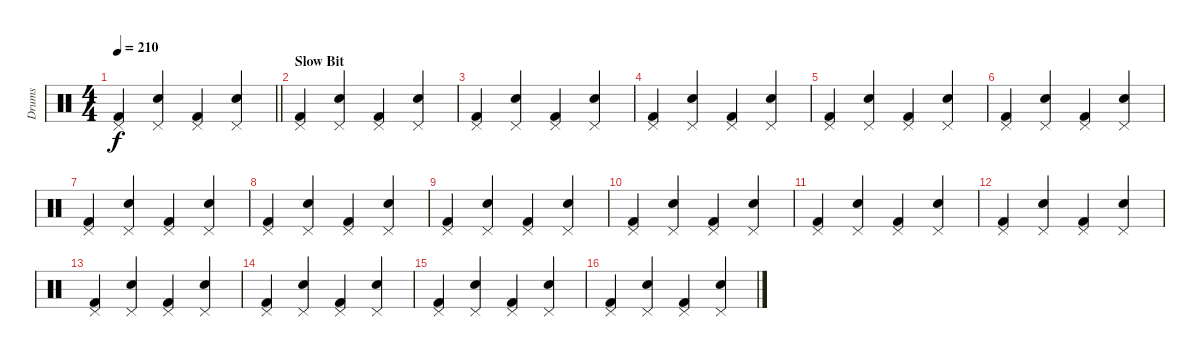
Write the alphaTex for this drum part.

\track ("Drums" "Drums") {instrument percussion}
\staff {score}
\articulation defaults
\ts (4 4)
\tempo 210
\clef neutral
\barLineRight lightlight
\ks c
("Pedal Hi-Hat (hit)" "Kick (hit) 2").4{dy f} ("Pedal Hi-Hat (hit)" "Electric Snare (hit)").4 ("Pedal Hi-Hat (hit)" "Kick (hit) 2").4 ("Pedal Hi-Hat (hit)" "Electric Snare (hit)").4 |
\section ("" "Slow Bit")
("Pedal Hi-Hat (hit)" "Kick (hit) 2").4 ("Pedal Hi-Hat (hit)" "Electric Snare (hit)").4 ("Pedal Hi-Hat (hit)" "Kick (hit) 2").4 ("Pedal Hi-Hat (hit)" "Electric Snare (hit)").4 |
("Pedal Hi-Hat (hit)" "Kick (hit) 2").4 ("Pedal Hi-Hat (hit)" "Electric Snare (hit)").4 ("Pedal Hi-Hat (hit)" "Kick (hit) 2").4 ("Pedal Hi-Hat (hit)" "Electric Snare (hit)").4 |
("Pedal Hi-Hat (hit)" "Kick (hit) 2").4 ("Pedal Hi-Hat (hit)" "Electric Snare (hit)").4 ("Pedal Hi-Hat (hit)" "Kick (hit) 2").4 ("Pedal Hi-Hat (hit)" "Electric Snare (hit)").4 |
("Pedal Hi-Hat (hit)" "Kick (hit) 2").4 ("Pedal Hi-Hat (hit)" "Electric Snare (hit)").4 ("Pedal Hi-Hat (hit)" "Kick (hit) 2").4 ("Pedal Hi-Hat (hit)" "Electric Snare (hit)").4 |
("Pedal Hi-Hat (hit)" "Kick (hit) 2").4 ("Pedal Hi-Hat (hit)" "Electric Snare (hit)").4 ("Pedal Hi-Hat (hit)" "Kick (hit) 2").4 ("Pedal Hi-Hat (hit)" "Electric Snare (hit)").4 |
("Pedal Hi-Hat (hit)" "Kick (hit) 2").4 ("Pedal Hi-Hat (hit)" "Electric Snare (hit)").4 ("Pedal Hi-Hat (hit)" "Kick (hit) 2").4 ("Pedal Hi-Hat (hit)" "Electric Snare (hit)").4 |
("Pedal Hi-Hat (hit)" "Kick (hit) 2").4 ("Pedal Hi-Hat (hit)" "Electric Snare (hit)").4 ("Pedal Hi-Hat (hit)" "Kick (hit) 2").4 ("Pedal Hi-Hat (hit)" "Electric Snare (hit)").4 |
("Pedal Hi-Hat (hit)" "Kick (hit) 2").4 ("Pedal Hi-Hat (hit)" "Electric Snare (hit)").4 ("Pedal Hi-Hat (hit)" "Kick (hit) 2").4 ("Pedal Hi-Hat (hit)" "Electric Snare (hit)").4 |
("Pedal Hi-Hat (hit)" "Kick (hit) 2").4 ("Pedal Hi-Hat (hit)" "Electric Snare (hit)").4 ("Pedal Hi-Hat (hit)" "Kick (hit) 2").4 ("Pedal Hi-Hat (hit)" "Electric Snare (hit)").4 |
("Pedal Hi-Hat (hit)" "Kick (hit) 2").4 ("Pedal Hi-Hat (hit)" "Electric Snare (hit)").4 ("Pedal Hi-Hat (hit)" "Kick (hit) 2").4 ("Pedal Hi-Hat (hit)" "Electric Snare (hit)").4 |
("Pedal Hi-Hat (hit)" "Kick (hit) 2").4 ("Pedal Hi-Hat (hit)" "Electric Snare (hit)").4 ("Pedal Hi-Hat (hit)" "Kick (hit) 2").4 ("Pedal Hi-Hat (hit)" "Electric Snare (hit)").4 |
("Pedal Hi-Hat (hit)" "Kick (hit) 2").4 ("Pedal Hi-Hat (hit)" "Electric Snare (hit)").4 ("Pedal Hi-Hat (hit)" "Kick (hit) 2").4 ("Pedal Hi-Hat (hit)" "Electric Snare (hit)").4 |
("Pedal Hi-Hat (hit)" "Kick (hit) 2").4 ("Pedal Hi-Hat (hit)" "Electric Snare (hit)").4 ("Pedal Hi-Hat (hit)" "Kick (hit) 2").4 ("Pedal Hi-Hat (hit)" "Electric Snare (hit)").4 |
("Pedal Hi-Hat (hit)" "Kick (hit) 2").4 ("Pedal Hi-Hat (hit)" "Electric Snare (hit)").4 ("Pedal Hi-Hat (hit)" "Kick (hit) 2").4 ("Pedal Hi-Hat (hit)" "Electric Snare (hit)").4 |
("Pedal Hi-Hat (hit)" "Kick (hit) 2").4 ("Pedal Hi-Hat (hit)" "Electric Snare (hit)").4 ("Pedal Hi-Hat (hit)" "Kick (hit) 2").4 ("Pedal Hi-Hat (hit)" "Electric Snare (hit)").4
